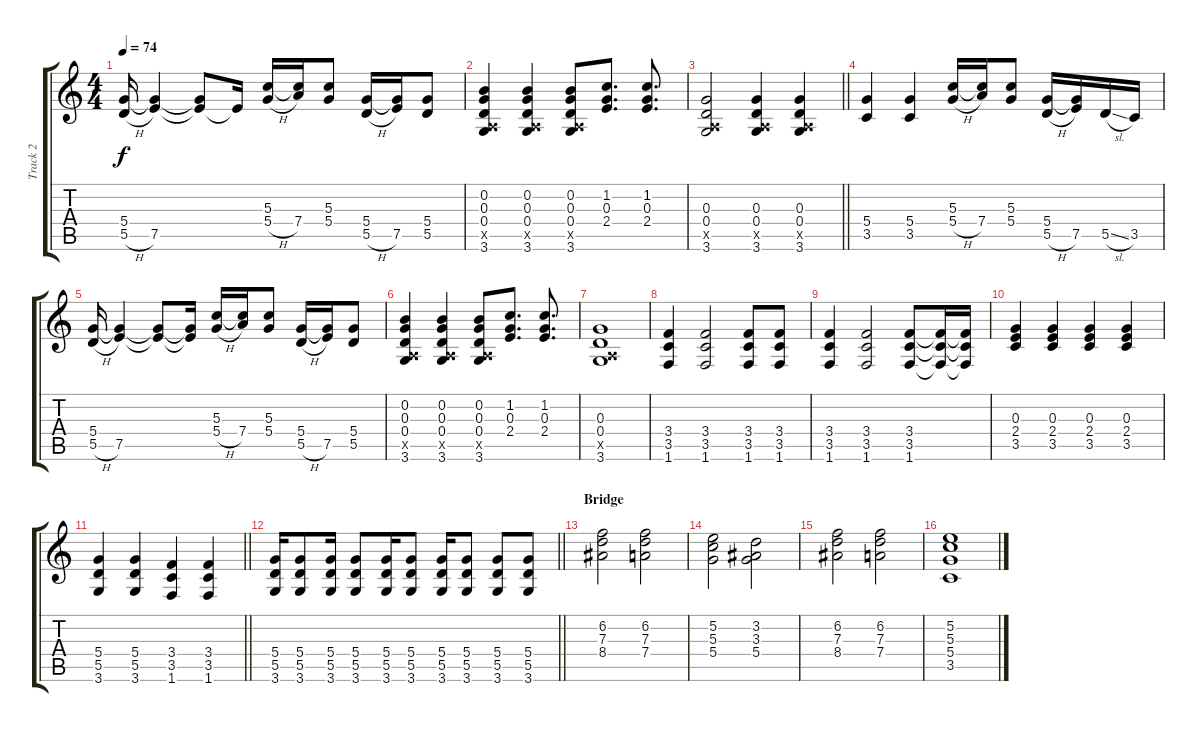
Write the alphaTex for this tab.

\track ("Track 2" "Track 2") {instrument distortionguitar}
\staff {score tabs}
\tuning (E4 B3 G3 D3 A2 E2) {hide}
\ts (4 4)
\tempo 74
\clef g2
\ks c
(5.4 5.5{h}).16{dy f} (5.4{t} 7.5).4 (5.4{t} 7.5{t}).8 7.5{t}.16 (5.3 5.4{h}).16 (5.3{t} 7.4).16 (5.3 5.4).8 (5.4 5.5{h}).16 (5.4{t} 7.5).16 (5.4 5.5).8 |
(0.2 0.3 0.4 0.5{x} 3.6).4 (0.2 0.3 0.4 0.5{x} 3.6).4 (0.2 0.3 0.4 0.5{x} 3.6).8 (1.2 0.3 2.4).8{d} (1.2 0.3 2.4).8{d} |
\barLineRight lightlight
(0.3 0.4 0.5{x} 3.6).2 (0.3 0.4 0.5{x} 3.6).4 (0.3 0.4 0.5{x} 3.6).4 |
(5.4 3.5).4 (5.4 3.5).4 (5.3 5.4{h}).16 (5.3{t} 7.4).16 (5.3 5.4).8 (5.4 5.5{h}).16 (5.4{t} 7.5).16 5.5{sl}.16 3.5.16 |
(5.4 5.5{h}).16 (5.4{t} 7.5).4 (5.4{t} 7.5{t}).8 (5.4{t} 7.5{t}).16 (5.3 5.4{h}).16 (5.3{t} 7.4).16 (5.3 5.4).8 (5.4 5.5{h}).16 (5.4{t} 7.5).16 (5.4 5.5).8 |
(0.2 0.3 0.4 0.5{x} 3.6).4 (0.2 0.3 0.4 0.5{x} 3.6).4 (0.2 0.3 0.4 0.5{x} 3.6).8 (1.2 0.3 2.4).8{d} (1.2 0.3 2.4).8{d} |
(0.3 0.4 0.5{x} 3.6).1 |
(3.4 3.5 1.6).4 (3.4 3.5 1.6).2 (3.4 3.5 1.6).8 (3.4 3.5 1.6).8 |
(3.4 3.5 1.6).4 (3.4 3.5 1.6).2 (3.4 3.5 1.6).8 (3.4{t} 3.5{t} 1.6{t}).16 (3.4{t} 3.5{t} 1.6{t}).16 |
(0.3 2.4 3.5).4 (0.3 2.4 3.5).4 (0.3 2.4 3.5).4 (0.3 2.4 3.5).4 |
\barLineRight lightlight
(5.4 5.5 3.6).4 (5.4 5.5 3.6).4 (3.4 3.5 1.6).4 (3.4 3.5 1.6).4 |
\barLineRight lightlight
(5.4 5.5 3.6).16 (5.4 5.5 3.6).8 (5.4 5.5 3.6).16 (5.4 5.5 3.6).8 (5.4 5.5 3.6).16 (5.4 5.5 3.6).8 (5.4 5.5 3.6).16 (5.4 5.5 3.6).8 (5.4 5.5 3.6).8 (5.4 5.5 3.6).8 |
\section ("" "Bridge")
(6.2 7.3 8.4).2 (6.2 7.3 7.4).2 |
(5.2 5.3 5.4).2 (3.2 3.3 5.4).2 |
(6.2 7.3 8.4).2 (6.2 7.3 7.4).2 |
(5.2 5.3 5.4 3.5).1
